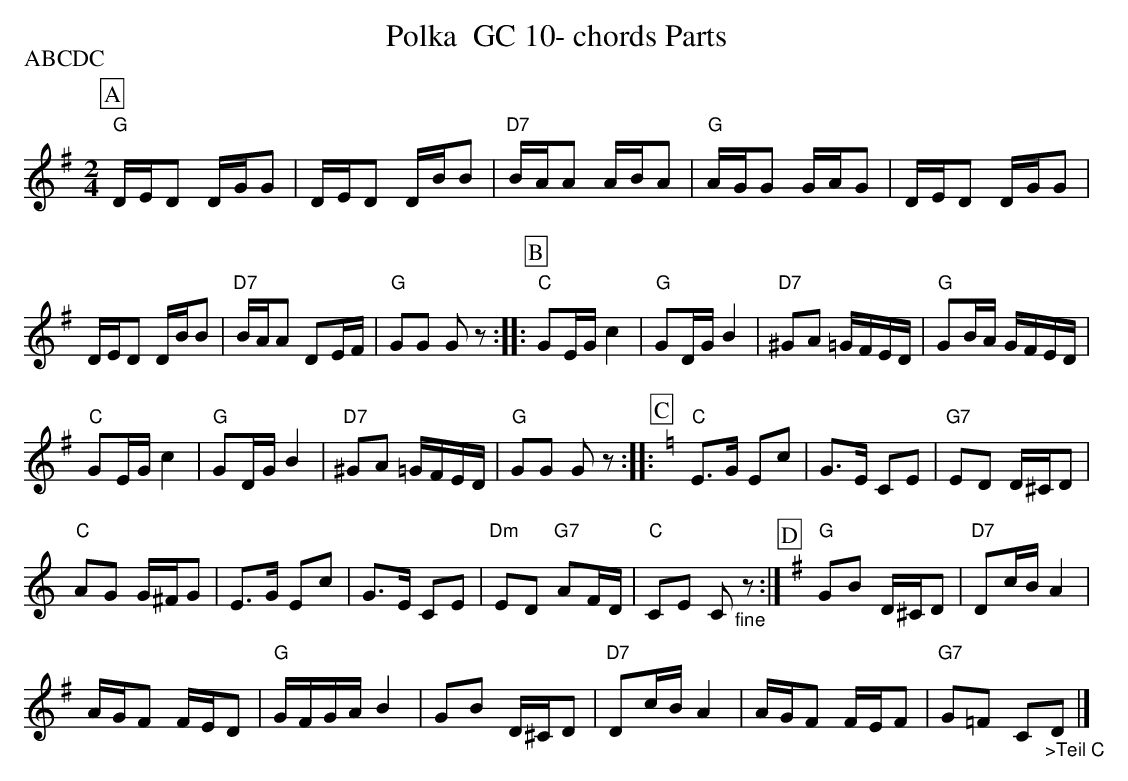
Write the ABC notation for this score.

X:1
T:Polka  GC 10- chords Parts
P:ABCDC
M:2/4
L:1/16
K:Gmaj%%MIDI gchordon
[P:A] "G"DED2 DGG2 | DED2 DBB2 | "D7"BAA2 ABA2 | "G"AGG2 GAG2 | DED2 DGG2 |
DED2 DBB2 | "D7"BAA2 D2EF | "G"G2G2 G2z2 :: [P:B] "C"G2EGc4 | "G"G2DGB4 | "D7"^G2A2 =GFED | "G"G2BA GFED |
"C"G2EGc4 | "G"G2DGB4 | "D7"^G2A2 =GFED | "G"G2G2 G2z2 :: [P:C] [K:Cmaj] "C"E3G E2c2 | G3E C2E2 | "G7"E2D2 D^CD2 |
"C"A2G2 G^FG2 | E3G E2c2 | G3E C2E2 | "Dm"E2D2 "G7"A2FD | "C"C2E2 C2"_fine"z2 :| [P:D] [K:Gmaj]"G"G2B2 D^CD2 | "D7"D2cBA4 |
AGF2 FED2 | "G"GFGAB4 | G2B2 D^CD2 | "D7"D2cBA4 | AGF2 FEF2 | "G7"G2=F2 C2"_>Teil C"D2 |]
